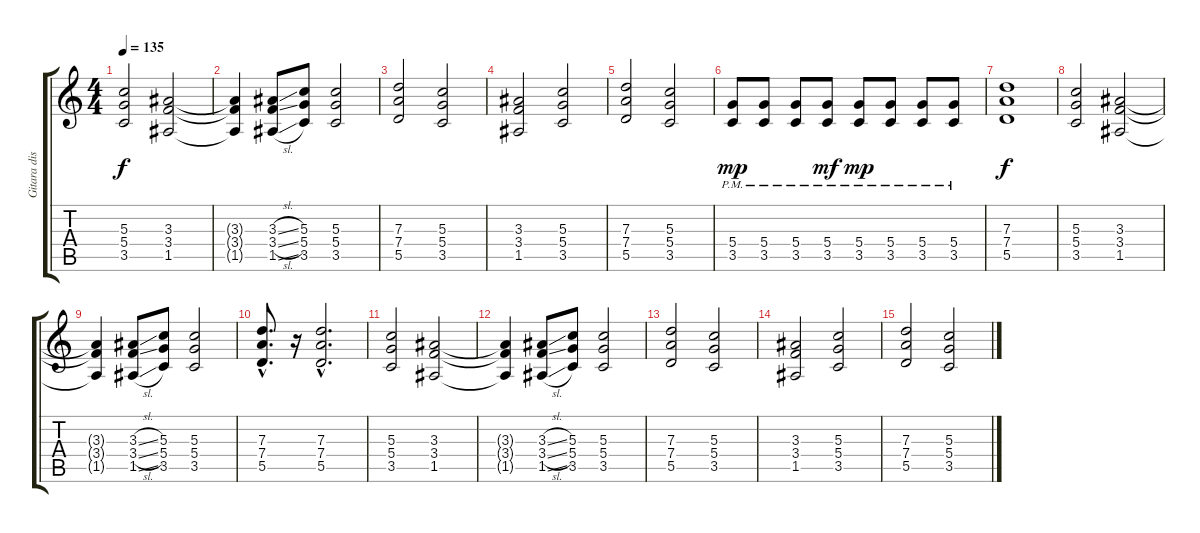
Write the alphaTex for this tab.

\track ("Gitara disto 1" "Gitara dis") {instrument distortionguitar}
\staff {score tabs}
\tuning (E4 B3 G3 D3 A2 E2) {hide}
\ts (4 4)
\tempo 135
\clef g2
\ks c
(5.3 5.4 3.5).2{dy f} (3.3 3.4 1.5).2 |
(3.3{t} 3.4{t} 1.5{t}).4 (3.3{sl} 3.4{sl} 1.5{sl}).8 (5.3 5.4 3.5).8 (5.3 5.4 3.5).2 |
(7.3 7.4 5.5).2 (5.3 5.4 3.5).2 |
(3.3 3.4 1.5).2 (5.3 5.4 3.5).2 |
(7.3 7.4 5.5).2 (5.3 5.4 3.5).2 |
(5.4{pm} 3.5).8{dy mp} (5.4{pm} 3.5).8 (5.4{pm} 3.5).8 (5.4{pm} 3.5).8{dy mf} (5.4{pm} 3.5).8{dy mp} (5.4{pm} 3.5).8 (5.4{pm} 3.5).8 (5.4{pm} 3.5).8 |
(7.3 7.4 5.5).1{dy f} |
(5.3 5.4 3.5).2 (3.3 3.4 1.5).2 |
(3.3{t} 3.4{t} 1.5{t}).4 (3.3{sl} 3.4{sl} 1.5{sl}).8 (5.3 5.4 3.5).8 (5.3 5.4 3.5).2 |
(7.3{hac} 7.4{hac} 5.5{hac}).8{d} r.16 (7.3{hac} 7.4{hac} 5.5{hac}).2{d} |
(5.3 5.4 3.5).2 (3.3 3.4 1.5).2 |
(3.3{t} 3.4{t} 1.5{t}).4 (3.3{sl} 3.4{sl} 1.5{sl}).8 (5.3 5.4 3.5).8 (5.3 5.4 3.5).2 |
(7.3 7.4 5.5).2 (5.3 5.4 3.5).2 |
(3.3 3.4 1.5).2 (5.3 5.4 3.5).2 |
(7.3 7.4 5.5).2 (5.3 5.4 3.5).2
